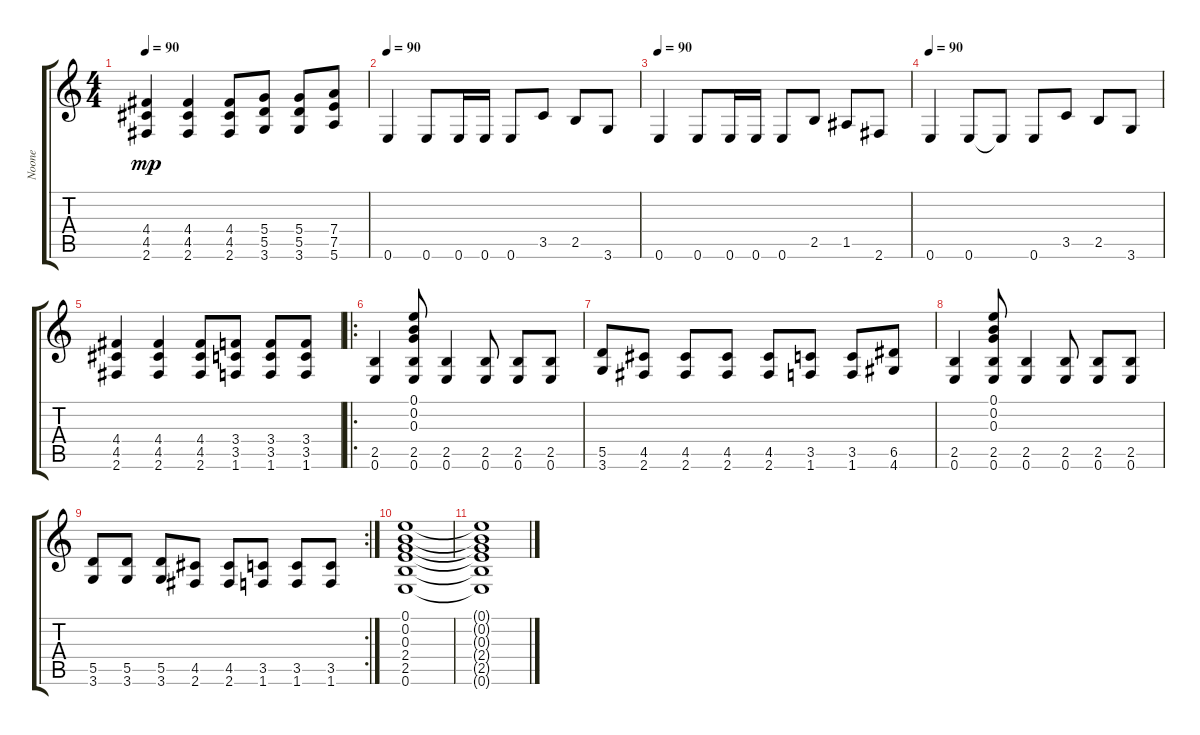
\track ("Noone" "Noone") {instrument overdrivenguitar}
\staff {score tabs}
\tuning (E4 B3 G3 D3 A2 E2) {hide}
\ts (4 4)
\tempo 90
\clef g2
\ks c
(4.4 4.5 2.6).4{dy mp} (4.4 4.5 2.6).4 (4.4 4.5 2.6).8 (5.4 5.5 3.6).8 (5.4 5.5 3.6).8 (7.4 7.5 5.6).8 |
\tempo 90
0.6.4 0.6.8 0.6.16 0.6.16 0.6.8 3.5.8 2.5.8 3.6.8 |
\tempo 90
0.6.4 0.6.8 0.6.16 0.6.16 0.6.8 2.5.8 1.5.8 2.6.8 |
\tempo 90
0.6.4 0.6.8 0.6{t}.8 0.6.8 3.5.8 2.5.8 3.6.8 |
(4.4 4.5 2.6).4 (4.4 4.5 2.6).4 (4.4 4.5 2.6).8 (3.4 3.5 1.6).8 (3.4 3.5 1.6).8 (3.4 3.5 1.6).8 |
\ro
(2.5 0.6).4 (0.1 0.2 0.3 2.5 0.6).8 (2.5 0.6).4 (2.5 0.6).8 (2.5 0.6).8 (2.5 0.6).8 |
(5.5 3.6).8 (4.5 2.6).8 (4.5 2.6).8 (4.5 2.6).8 (4.5 2.6).8 (3.5 1.6).8 (3.5 1.6).8 (6.5 4.6).8 |
(2.5 0.6).4 (0.1 0.2 0.3 2.5 0.6).8 (2.5 0.6).4 (2.5 0.6).8 (2.5 0.6).8 (2.5 0.6).8 |
\rc 2
(5.5 3.6).8 (5.5 3.6).8 (5.5 3.6).8 (4.5 2.6).8 (4.5 2.6).8 (3.5 1.6).8 (3.5 1.6).8 (3.5 1.6).8 |
(0.1 0.2 0.3 2.4 2.5 0.6).1{volume 0} |
(0.1{t} 0.2{t} 0.3{t} 2.4{t} 2.5{t} 0.6{t}).1
